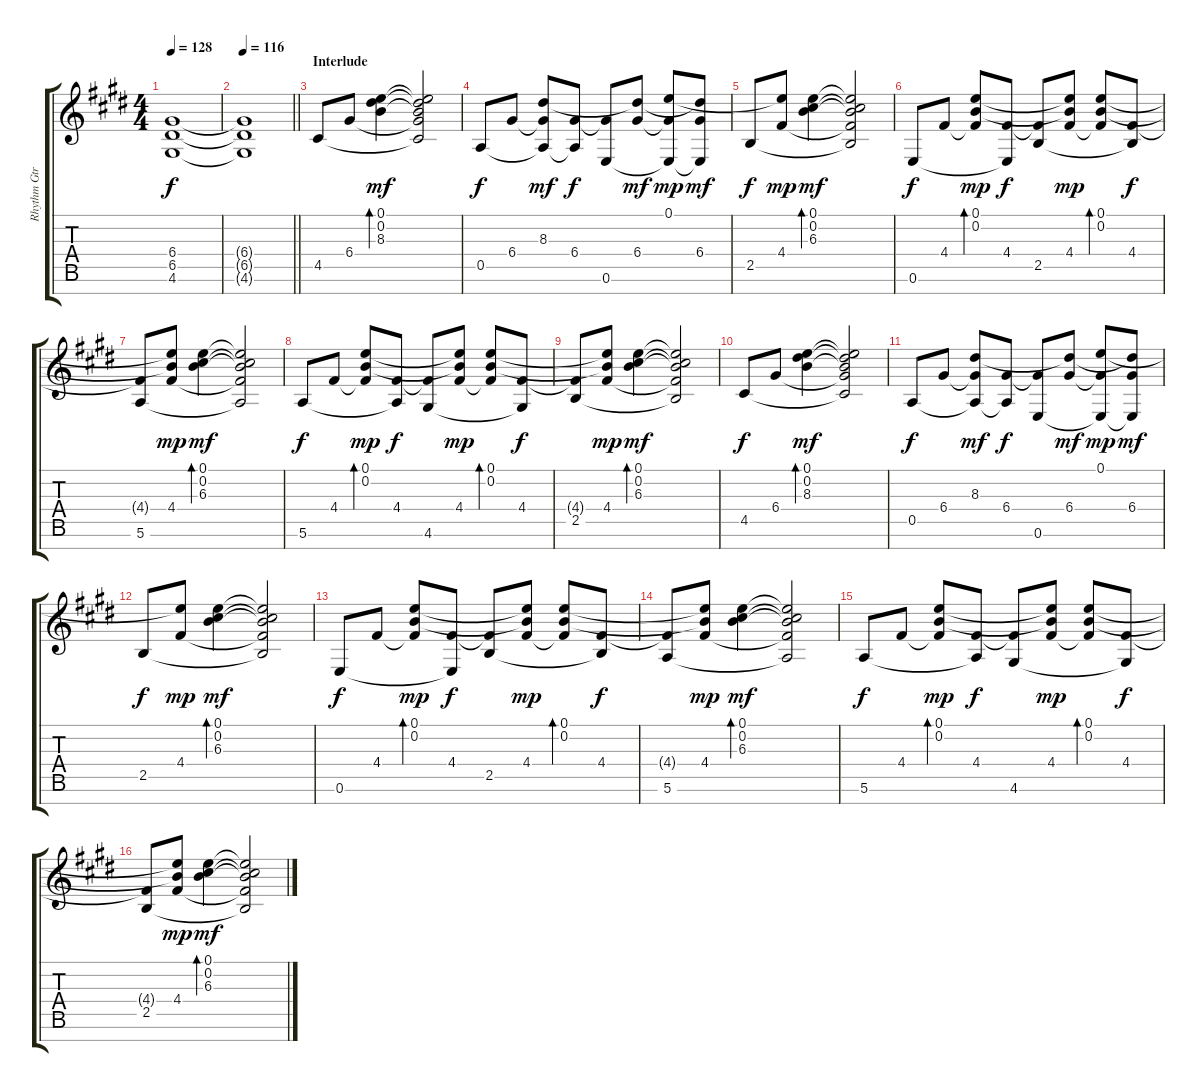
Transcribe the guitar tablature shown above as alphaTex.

\track ("Rhythm Gtr" "Rhythm Gtr") {instrument distortionguitar}
\staff {score tabs}
\tuning (E4 B3 G3 D3 A2 E2 B1) {hide}
\ts (4 4)
\tempo 128
\clef g2
\ks c#minor
(6.4 6.5 4.6).1{dy f} |
\tempo 116
\barLineRight lightlight
(6.4{t} 6.5{t} 4.6{t}).1 |
\section ("" "Interlude")
4.5.8{volume 10} 6.4.8 (0.1 0.2 8.3).4{bd 30 dy mf} (0.1{t} 0.2{t} 8.3{t} 6.4{t} 4.5{t}).2 |
0.5.8{dy f} 6.4.8 (8.3 6.4{t} 0.5{t}).8{dy mf} (6.4 0.5{t}).8{dy f} (6.4{t} 0.6).8 (8.3{t} 6.4).8{dy mf} (0.1 6.4{t} 0.6{t}).8{dy mp} (8.3{t} 6.4 0.6{t}).8{dy mf} |
2.5.8{dy f} (0.1{t} 4.4).8{dy mp} (0.1 0.2 6.3).4{bd 30 dy mf} (0.1{t} 0.2{t} 6.3{t} 4.4{t} 2.5{t}).2 |
0.6.8{dy f} 4.4.8 (0.1 0.2 4.4{t}).8{bd 30 dy mp} (4.4 0.6{t}).8{dy f} (4.4{t} 2.5).8 (0.1{t} 0.2{t} 4.4).8{dy mp} (0.1 0.2 4.4{t}).8{bd 30} (4.4 2.5{t}).8{dy f} |
(4.4{t} 5.6).8 (0.1{t} 0.2{t} 4.4).8{dy mp} (0.1 0.2 6.3).4{bd 30 dy mf} (0.1{t} 0.2{t} 6.3{t} 4.4{t} 5.6{t}).2 |
5.6.8{dy f} 4.4.8 (0.1 0.2 4.4{t}).8{bd 30 dy mp} (4.4 5.6{t}).8{dy f} (4.4{t} 4.6).8 (0.1{t} 0.2{t} 4.4).8{dy mp} (0.1 0.2 4.4{t}).8{bd 30} (4.4 4.6{t}).8{dy f} |
(4.4{t} 2.5).8 (0.1{t} 0.2{t} 4.4).8{dy mp} (0.1 0.2 6.3).4{bd 30 dy mf} (0.1{t} 0.2{t} 6.3{t} 4.4{t} 2.5{t}).2 |
4.5.8{dy f} 6.4.8 (0.1 0.2 8.3).4{bd 30 dy mf} (0.1{t} 0.2{t} 8.3{t} 6.4{t} 4.5{t}).2 |
0.5.8{dy f} 6.4.8 (8.3 6.4{t} 0.5{t}).8{dy mf} (6.4 0.5{t}).8{dy f} (6.4{t} 0.6).8 (8.3{t} 6.4).8{dy mf} (0.1 6.4{t} 0.6{t}).8{dy mp} (8.3{t} 6.4 0.6{t}).8{dy mf} |
2.5.8{dy f} (0.1{t} 4.4).8{dy mp} (0.1 0.2 6.3).4{bd 30 dy mf} (0.1{t} 0.2{t} 6.3{t} 4.4{t} 2.5{t}).2 |
0.6.8{dy f} 4.4.8 (0.1 0.2 4.4{t}).8{bd 30 dy mp} (4.4 0.6{t}).8{dy f} (4.4{t} 2.5).8 (0.1{t} 0.2{t} 4.4).8{dy mp} (0.1 0.2 4.4{t}).8{bd 30} (4.4 2.5{t}).8{dy f} |
(4.4{t} 5.6).8 (0.1{t} 0.2{t} 4.4).8{dy mp} (0.1 0.2 6.3).4{bd 30 dy mf} (0.1{t} 0.2{t} 6.3{t} 4.4{t} 5.6{t}).2 |
5.6.8{dy f} 4.4.8 (0.1 0.2 4.4{t}).8{bd 30 dy mp} (4.4 5.6{t}).8{dy f} (4.4{t} 4.6).8 (0.1{t} 0.2{t} 4.4).8{dy mp} (0.1 0.2 4.4{t}).8{bd 30} (4.4 4.6{t}).8{dy f} |
(4.4{t} 2.5).8 (0.1{t} 0.2{t} 4.4).8{dy mp} (0.1 0.2 6.3).4{bd 30 dy mf} (0.1{t} 0.2{t} 6.3{t} 4.4{t} 2.5{t}).2
